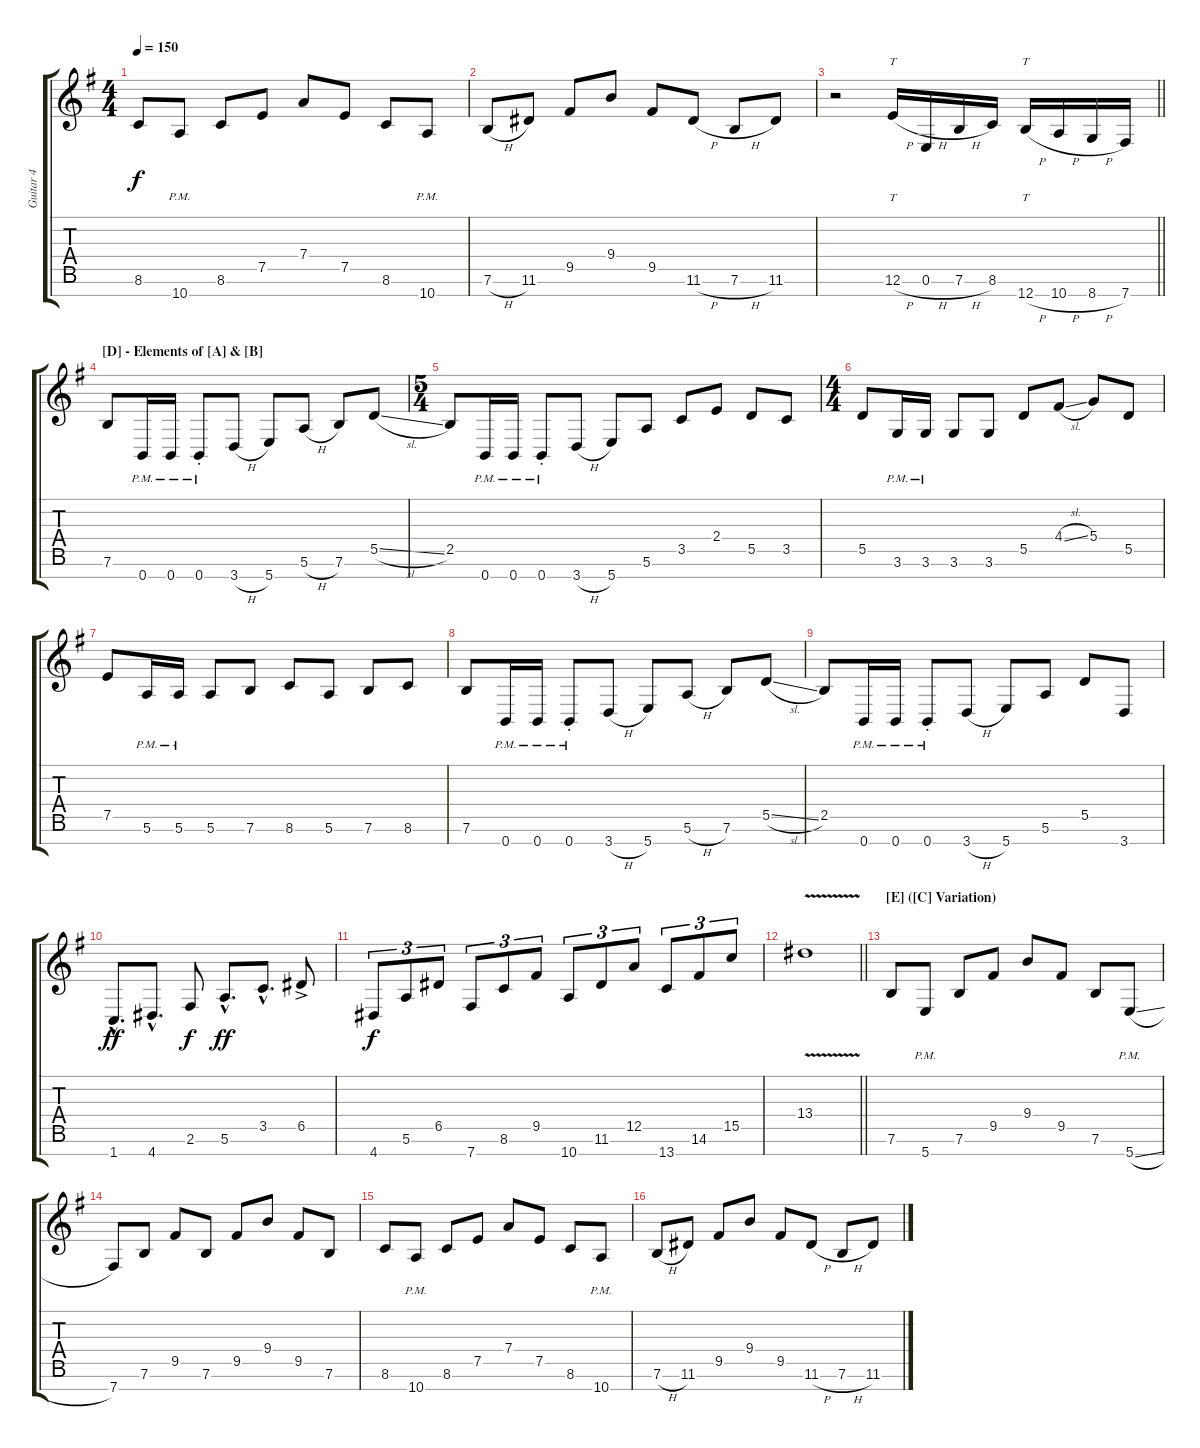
\track ("Guitar 4" "Guitar 4") {instrument electricguitarjazz}
\staff {score tabs}
\tuning (E4 B3 G3 D3 A2 E2 B1) {hide}
\ts (4 4)
\tempo 150
\clef g2
\ks eminor
8.6.8{dy f} 10.7{pm}.8 8.6.8 7.5.8 7.4.8 7.5.8 8.6.8 10.7{pm}.8 |
7.6{h}.8 11.6.8 9.5.8 9.4.8 9.5.8 11.6{h}.8 7.6{h}.8 11.6.8 |
\barLineRight lightlight
r.2 12.6{h}.16{tt} 0.6{h}.16 7.6{h}.16 8.6.16 12.7{h}.16{tt} 10.7{h}.16 8.7{h}.16 7.7.16 |
\section ("" "[D] - Elements of [A] & [B]")
7.6.8 0.7{pm}.16 0.7{pm}.16 0.7{pm st}.8 3.7{h}.8 5.7.8 5.6{h}.8 7.6.8 5.5{sl}.8 |
\ts (5 4)
2.5.8 0.7{pm}.16 0.7{pm}.16 0.7{pm st}.8 3.7{h}.8 5.7.8 5.6.8 3.5.8 2.4.8 5.5.8 3.5.8 |
\ts (4 4)
5.5.8 3.6{pm}.16 3.6{pm}.16 3.6.8 3.6.8 5.5.8 4.4{sl}.8 5.4.8 5.5.8 |
7.5.8 5.6{pm}.16 5.6{pm}.16 5.6.8 7.6.8 8.6.8 5.6.8 7.6.8 8.6.8 |
7.6.8 0.7{pm}.16 0.7{pm}.16 0.7{pm st}.8 3.7{h}.8 5.7.8 5.6{h}.8 7.6.8 5.5{sl}.8 |
2.5.8 0.7{pm}.16 0.7{pm}.16 0.7{pm st}.8 3.7{h}.8 5.7.8 5.6.8 5.5.8 3.7.8 |
1.7{hac}.8{d dy ff} 4.7{hac}.8{d} 2.6.8{dy f} 5.6{hac}.8{d dy ff} 3.5{hac}.8{d} 6.5{ac}.8 |
4.7.8{tu (3 2) dy f} 5.6.8{tu (3 2)} 6.5.8{tu (3 2)} 7.7.8{tu (3 2)} 8.6.8{tu (3 2)} 9.5.8{tu (3 2)} 10.7.8{tu (3 2)} 11.6.8{tu (3 2)} 12.5.8{tu (3 2)} 13.7.8{tu (3 2)} 14.6.8{tu (3 2)} 15.5.8{tu (3 2)} |
\barLineRight lightlight
13.4{v}.1 |
\section ("" "[E] ([C] Variation)")
7.6.8 5.7{pm}.8 7.6.8 9.5.8 9.4.8 9.5.8 7.6.8 5.7{sl pm}.8 |
7.7.8 7.6.8 9.5.8 7.6.8 9.5.8 9.4.8 9.5.8 7.6.8 |
8.6.8 10.7{pm}.8 8.6.8 7.5.8 7.4.8 7.5.8 8.6.8 10.7{pm}.8 |
7.6{h}.8 11.6.8 9.5.8 9.4.8 9.5.8 11.6{h}.8 7.6{h}.8 11.6{sl}.8
